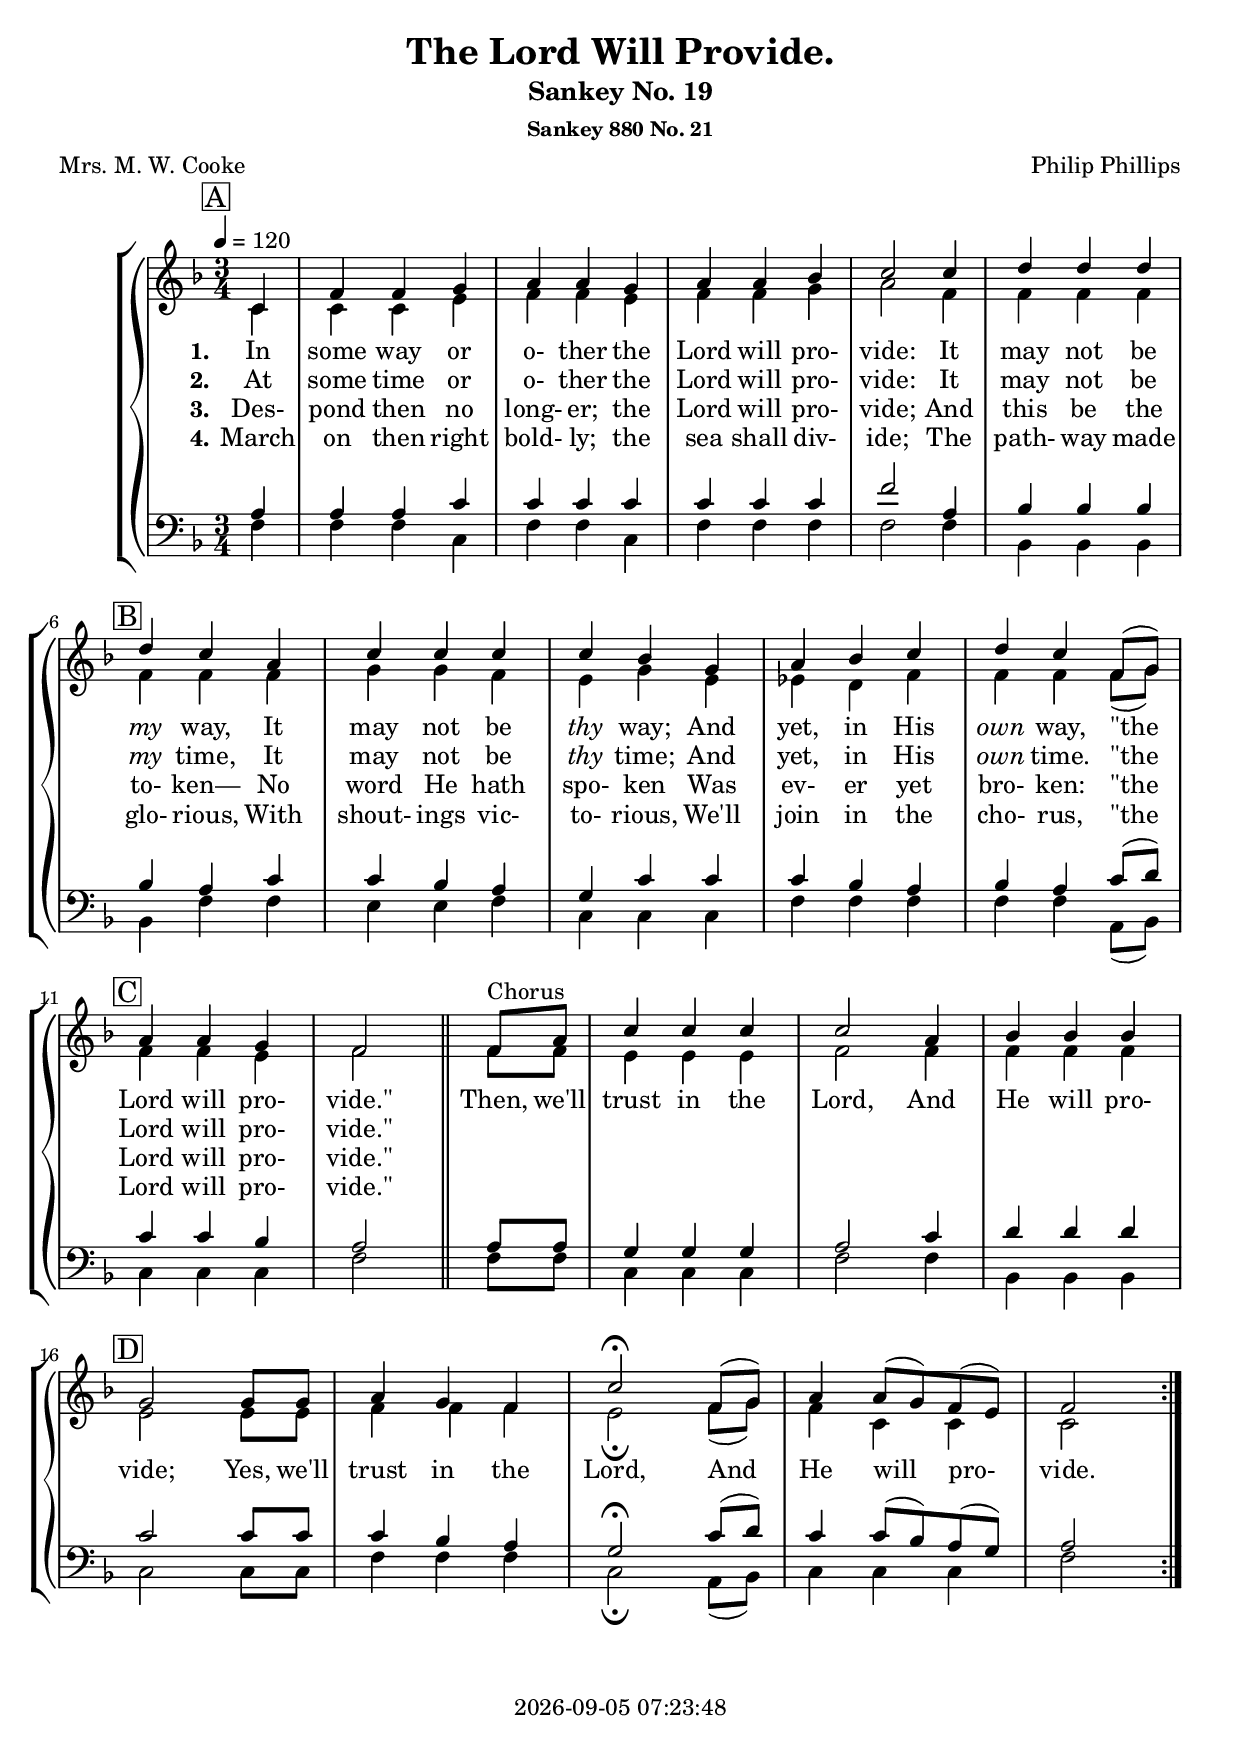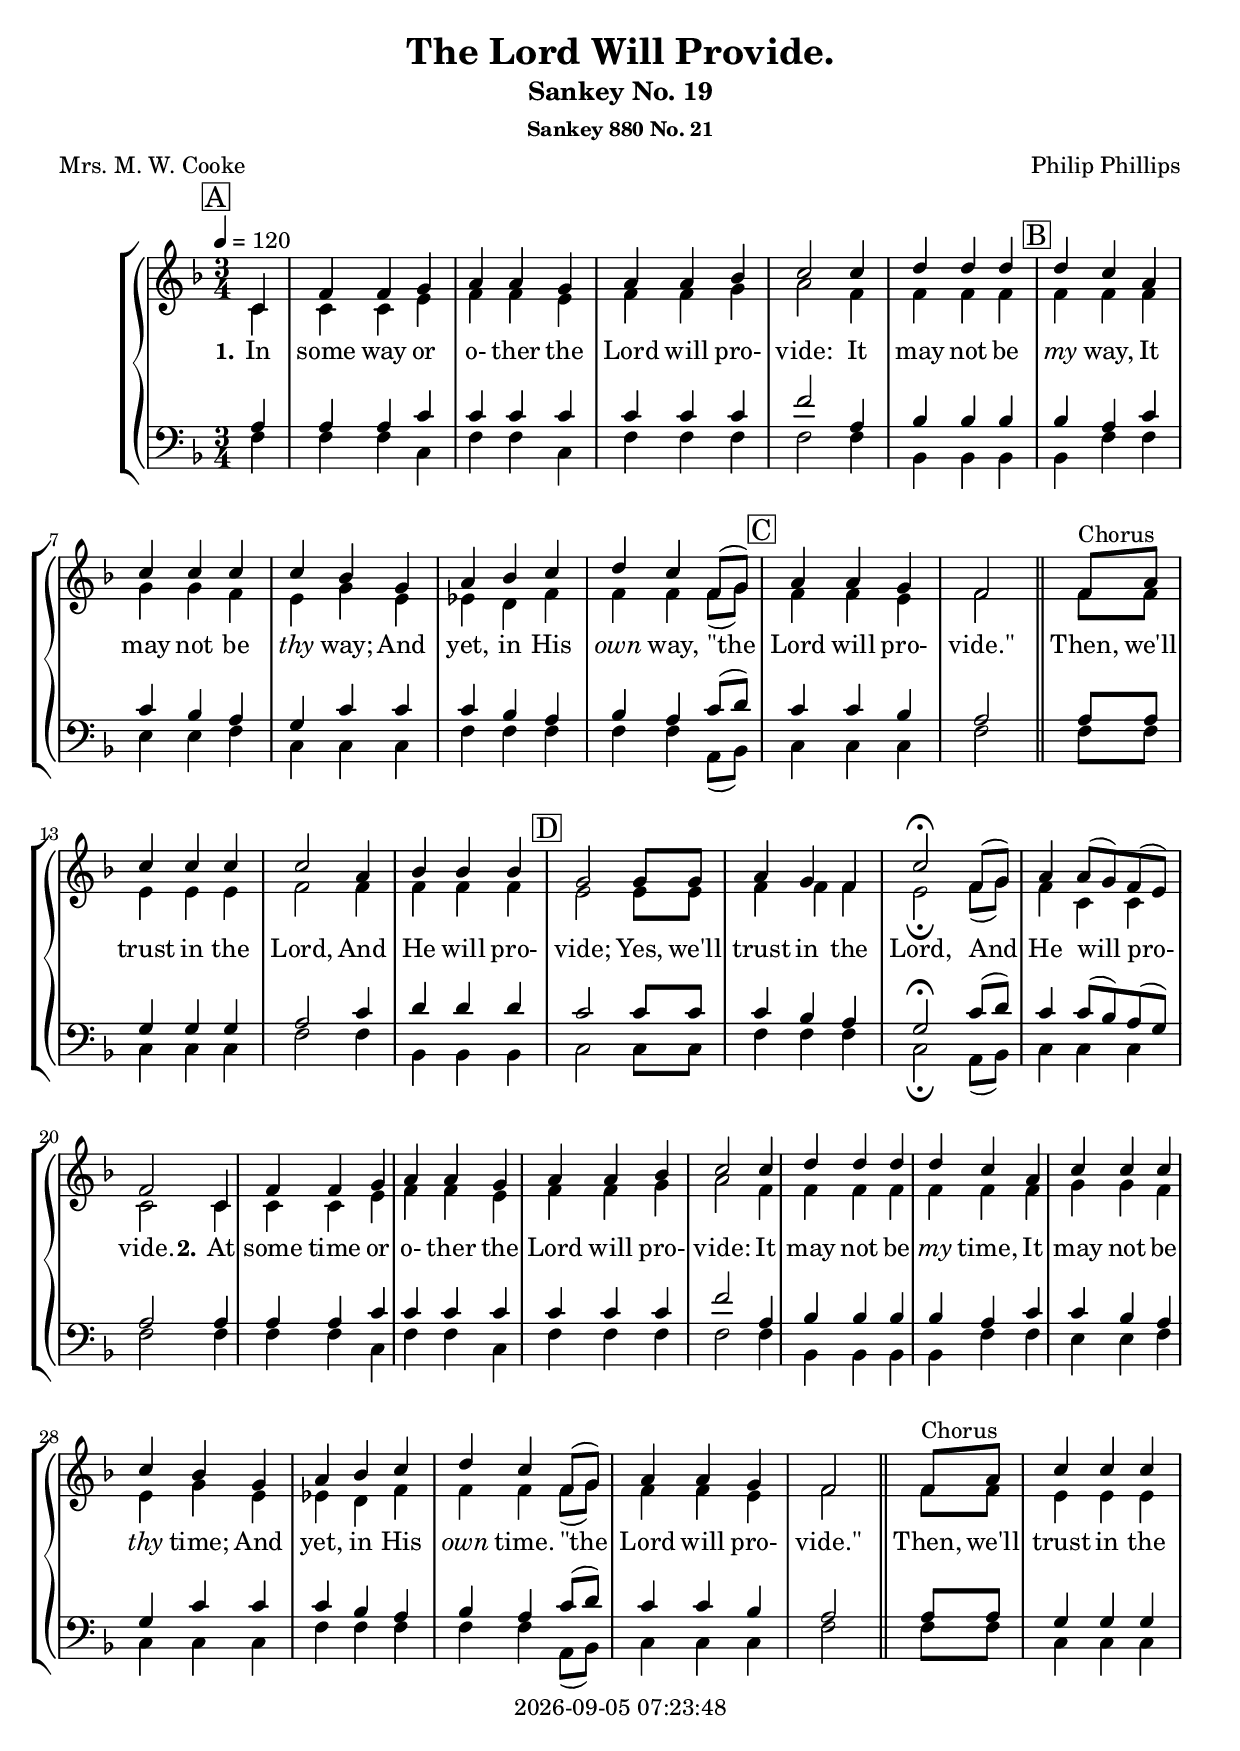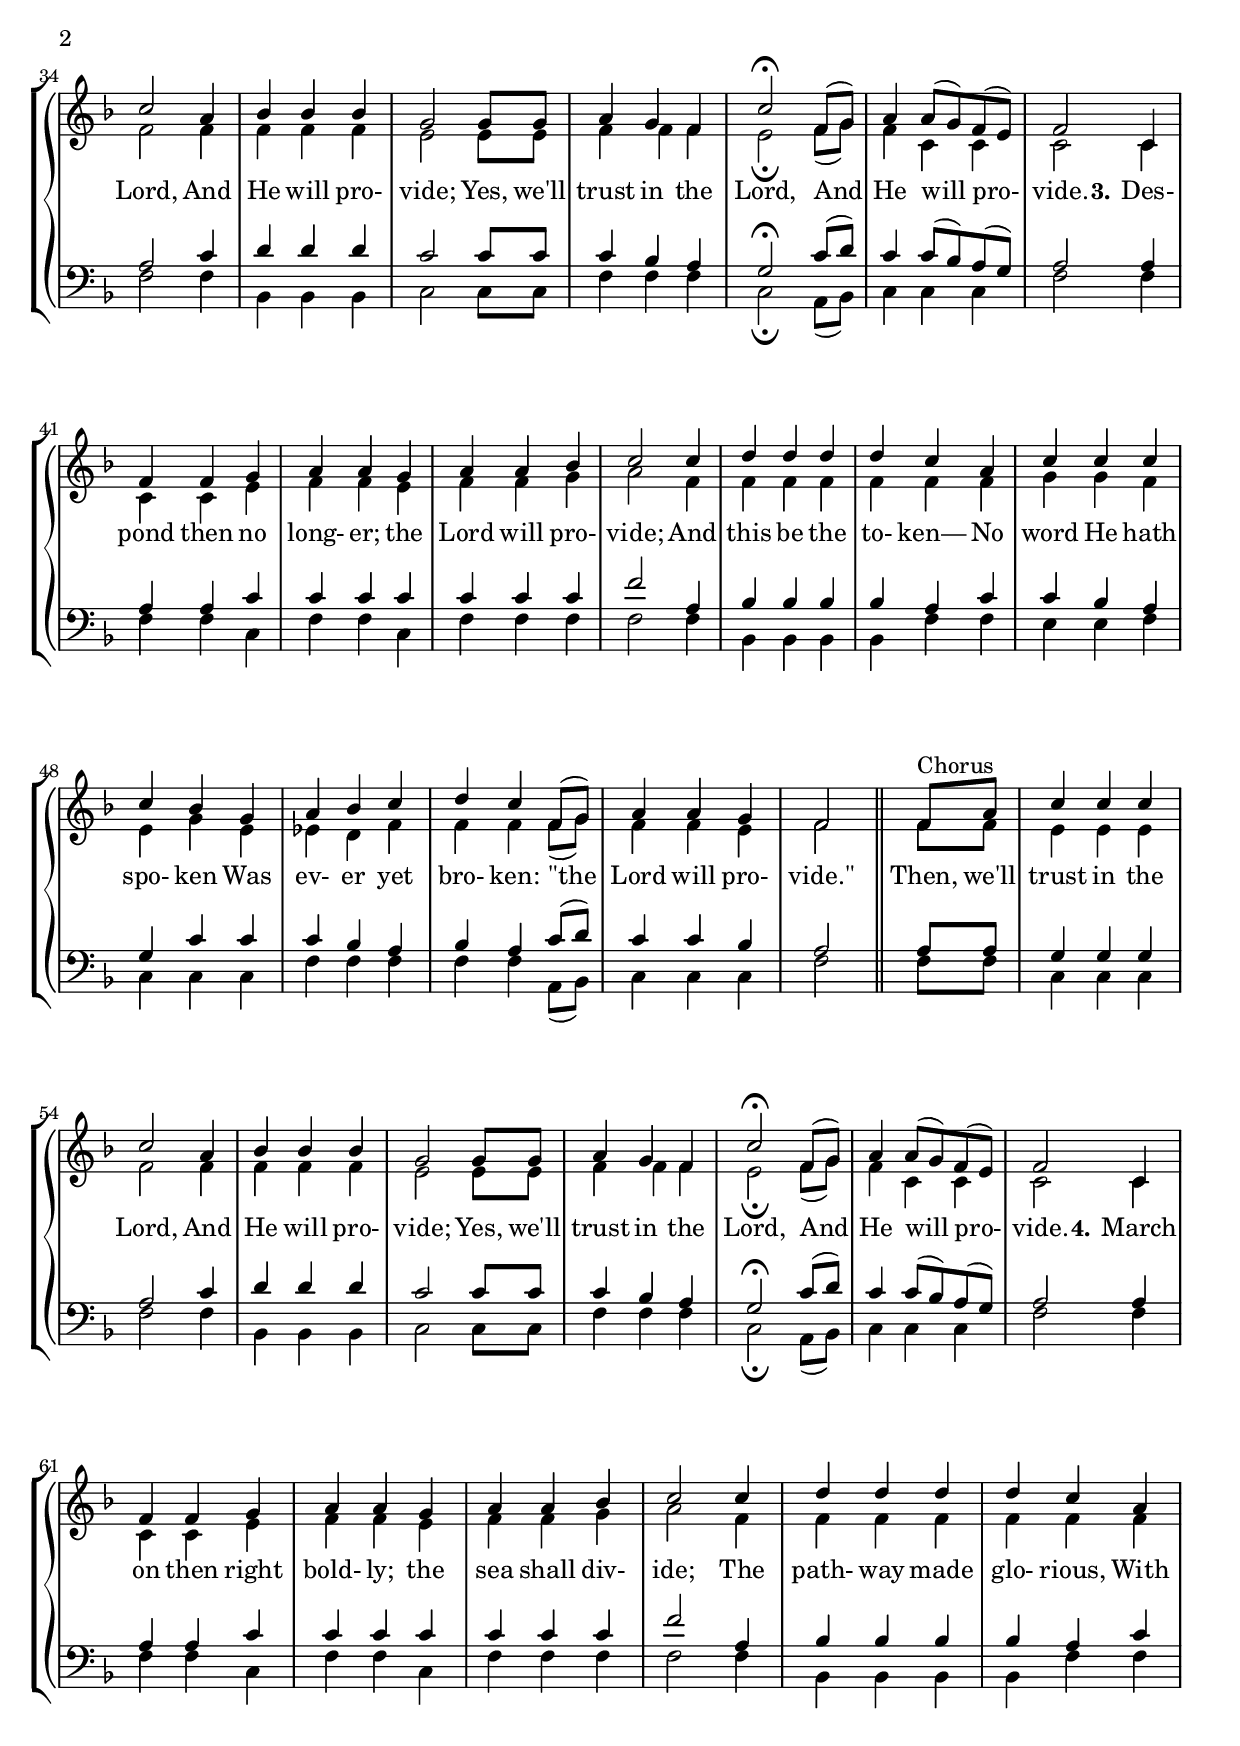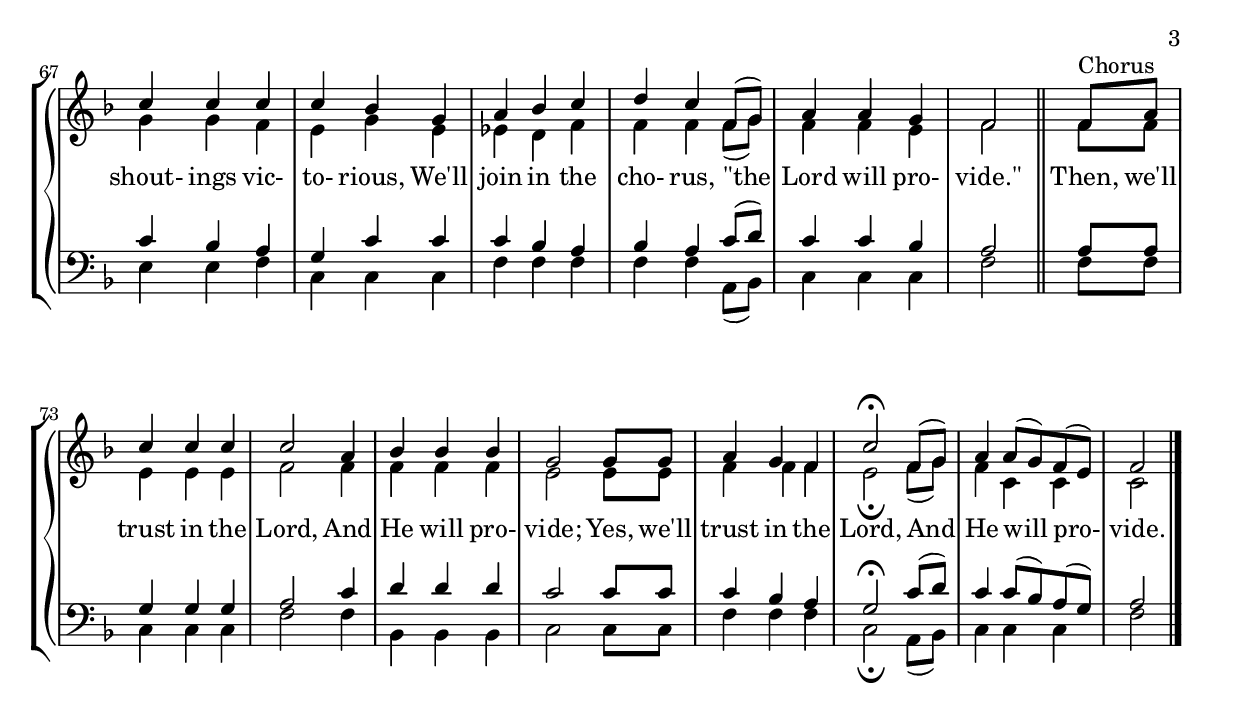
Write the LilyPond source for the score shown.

\version "2.20.2"

\include "articulate.ly"

today = #(strftime "%Y-%m-%d %H:%M:%S" (localtime (current-time)))

\header {
% centered at top
%  dedication  = "dedication"
  title       = "The Lord Will Provide."
  subtitle    = "Sankey No. 19"
  subsubtitle = "Sankey 880 No. 21"
%  instrument  = "instrument"
  
% arrangement of following lines:
%
%  poet    composer
%  meter   arranger
%  piece       opus

  composer    = "Philip Phillips"
%  arranger    = "arranger"
%  opus        = "opus"

  poet        = "Mrs. M. W. Cooke"
%  meter       = "meter"
%  piece       = "piece"

% centered at bottom
% tagline     = "tagline" % default lilypond version
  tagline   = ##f
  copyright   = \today
}

% #(set-global-staff-size 16)

global = {
  \key f \major
  \time 3/4
  \tempo 4=120
  \partial 4
}

RehearsalTrack = {
% \set Score.currentBarNumber = #5
% \mark \markup { \circle "1a" }
  \mark \markup { \box "A" } s4 s2.*5
  \mark \markup { \box "B" } s2.*5
  \mark \markup { \box "C" } s2.*5
  \mark \markup { \box "D" } s2.*4 s2
}

TempoTrack = {
  \tempo 4=120
  s4
  s2.*5
  s2.*5
  s2.*5
  s2. % D
  s2.
  \tempo 4=60 s2 \tempo 4=120 s4
  s2.
  s2
}

soprano = \relative c' {
  \global
  \repeat volta 4 {
    c4
    f4 f g
    a4 a g
    a4 a bes
    c2 4
    d4 d d
    d4 c a % B
    c4 c c
    c4 bes g
    a4 bes c
    d4 c f,8(g)
    a4 a g % C
    f2 \bar "||" f8^\markup{\upright Chorus} a
    c4 c c
    c2 a4
    bes4 bes bes
    g2 8 8 % D
    a4 g f
    c'2\fermata f,8(g)
    a4 a8(g) f(e)
    f2
  }
}

dynamicsWomen = {
  \override DynamicTextSpanner.style = #'none
}

alto = \relative c' {
  \global
  \repeat volta 4 {
    c4
    c4 c e
    f4 f e
    f4 f g
    a2 f4
    f4 f f
    f4 f f % B
    g4 g f
    e4 g e
    ees4 d f
    f4 f f8(g)
    f4 f e % C
    f2 \bar "||" f8 f
    e4 e e
    f2 f4
    f4 f f
    e2 e8 e % D
    f4 f f
    e2\fermata f8(g)
    f4 c c
    c2
  }
}

tenor = \relative c' {
  \global
  \repeat volta 4 {
    a4
    a4 a c
    c4 c c
    c4 c c
    f2 a,4
    bes4 bes bes
    bes4 a c % B
    c4 bes a
    g4 c c
    c4 bes a
    bes4 a c8(d)
    c4 c bes % C
    a2 \bar "||" 8 8
    g4 g g
    a2 c4
    d4 d d
    c2 8 8 % D
    c4 bes a
    g2\fermata c8(d)
    c4 c8(bes) a(g)
    a2
  }
}

dynamicsMen = {
  \override DynamicTextSpanner.style = #'none
}

bass= \relative c {
  \global
  \repeat volta 4 {
    f4
    f4 f c
    f4 f c
    f4 f f
    f2 4
    bes,4 bes bes
    bes4 f' f % B
    e4 e f
    c4 c c
    f4 f f
    f4 f a,8(bes)
    c4 c c % C
    f2 \bar "||" f8 f
    c4 c c
    f2 f4
    bes,4 bes bes
    c2 8 8 % D
    f4 f f
    c2\fermata a8(bes)
    c4 c c
    f2
  }
}

chorus = \lyricmode {
  Then, we'll trust in the Lord,
  And He will pro- vide;
  Yes, we'll trust in the Lord,
  And He will pro- vide.
}

wordsOne = \lyricmode {
  \set stanza = "1."
  In some way or o- ther the Lord will pro- vide:
  It may not be \markup{\italic my}  way,
  It may not be \markup{\italic thy} way;
  And yet, in His \markup{\italic own} way,
  "\"the" Lord will pro- "vide.\""
}
  
wordsTwo = \lyricmode {
  \set stanza = "2."
  At some time or o- ther the Lord will pro- vide:
  It may not be \markup{\italic my} time,
  It may not be \markup{\italic thy} time;
  And yet, in His \markup{\italic own} time.
  "\"the" Lord will pro- "vide.\""
}
  
wordsThree = \lyricmode {
  \set stanza = "3."
  Des- pond then no long- er; the Lord will pro- vide;
  And this be the to- ken—
  No word He hath spo- ken
  Was ev- er yet bro- ken:
  "\"the" Lord will pro- "vide.\""
}
  
wordsFour = \lyricmode {
  \set stanza = "4."
  March on then right bold- ly; the sea shall div- ide;
  The path- way made glo- rious,
  With shout- ings vic- to- rious,
  We'll join in the cho- rus,
  "\"the" Lord will pro- "vide.\""
}
  
wordsMidi = \lyricmode {
  \set stanza = "1."
  "\nIn " "some " "way " "or " o "ther " "the " "Lord " "will " pro "vide: "
  "\nIt " "may " "not " "be " "my " "way, "
  "\nIt " "may " "not " "be " "thy " "way; "
  "\nAnd " "yet, " "in " "His " "own " "way, "
  "\n\"the " "Lord " "will " pro "vide.\" "
  "\nThen, " "we'll " "trust " "in " "the " "Lord, "
  "\nAnd " "He " "will " pro "vide; "
  "\nYes, " "we'll " "trust " "in " "the " "Lord, "
  "\nAnd " "He " "will " pro "vide. "

  \set stanza = "2."
  "\nAt " "some " "time " "or " o "ther " "the " "Lord " "will " pro "vide: "
  "\nIt " "may " "not " "be " "my " "time, "
  "\nIt " "may " "not " "be " "thy " "time; "
  "\nAnd " "yet, " "in " "His " "own " "time. "
  "\n\"the " "Lord " "will " pro "vide.\" "
  "\nThen, " "we'll " "trust " "in " "the " "Lord, "
  "\nAnd " "He " "will " pro "vide; "
  "\nYes, " "we'll " "trust " "in " "the " "Lord, "
  "\nAnd " "He " "will " pro "vide. "

  \set stanza = "3."
  "\nDes" "pond " "then " "no " long "er; " "the " "Lord " "will " pro "vide; "
  "\nAnd " "this " "be " "the " to "ken— "
  "\nNo " "word " "He " "hath " spo "ken "
  "\nWas " ev "er " "yet " bro "ken: "
  "\n\"the " "Lord " "will " pro "vide.\" "
  "\nThen, " "we'll " "trust " "in " "the " "Lord, "
  "\nAnd " "He " "will " pro "vide; "
  "\nYes, " "we'll " "trust " "in " "the " "Lord, "
  "\nAnd " "He " "will " pro "vide. "

  \set stanza = "4."
  "\nMarch " "on " "then " "right " bold "ly; " "the " "sea " "shall " div "ide; "
  "\nThe " path "way " "made " glo "rious, "
  "\nWith " shout "ings " vic to "rious, "
  "\nWe'll " "join " "in " "the " cho "rus, "
  "\n\"the " "Lord " "will " pro "vide.\" "
  "\nThen, " "we'll " "trust " "in " "the " "Lord, "
  "\nAnd " "He " "will " pro "vide; "
  "\nYes, " "we'll " "trust " "in " "the " "Lord, "
  "\nAnd " "He " "will " pro "vide. "
}
  
\book {
  \bookOutputSuffix "repeat"
  \score {
    \context GrandStaff <<
      <<
        \new ChoirStaff <<
                                  % Joint soprano/alto staff
          \new Dynamics \dynamicsWomen
          \new Staff <<
            \new Voice \RehearsalTrack
            \new Voice = "soprano" { \voiceOne \soprano }
            \new Voice = "alto"    { \voiceTwo \alto    }
            \new Lyrics \lyricsto "soprano" { \wordsOne \chorus }
            \new Lyrics \lyricsto "soprano" \wordsTwo
            \new Lyrics \lyricsto "soprano" \wordsThree
            \new Lyrics \lyricsto "soprano" \wordsFour
          >>
                                  % Joint tenor/bass staff
          \new Dynamics \dynamicsMen
          \new Staff <<
            \clef "bass"
            \new Voice = "tenor" { \voiceOne \tenor }
            \new Voice = "bass"  { \voiceTwo \bass  }
          >>
        >>
      >>
    >>
    \layout {
      indent = 1.5\cm
      \context {
        \Staff \RemoveAllEmptyStaves
      }
    }
  }
}
  
\book {
  \bookOutputSuffix "single"
  \score {
    \unfoldRepeats
    <<
    \context GrandStaff <<
      <<
        \new ChoirStaff <<
                                  % Joint soprano/alto staff
          \new Dynamics \dynamicsWomen
          \new Staff <<
            \new Voice \RehearsalTrack
            \new Voice = "soprano" { \voiceOne \soprano  \bar "|." }
            \new Voice = "alto"    { \voiceTwo \alto    }
            \new Lyrics \lyricsto "soprano" { \wordsOne   \chorus
                                              \wordsTwo   \chorus
                                              \wordsThree \chorus
                                              \wordsFour  \chorus
                                            }
          >>
                                  % Joint tenor/bass staff
          \new Dynamics \dynamicsMen
          \new Staff <<
            \clef "bass"
            \new Voice = "tenor" { \voiceOne \tenor }
            \new Voice = "bass"  { \voiceTwo \bass  }
          >>
        >>
        >>
      >>
    >>
    \layout {
      indent = 1.5\cm
      \context {
        \Staff \RemoveAllEmptyStaves
      }
    }
  }
}
  
\book {
  \bookOutputSuffix "midi"
  \score {
    \unfoldRepeats
%    \articulate
    <<
    \context GrandStaff <<
      <<
        \new ChoirStaff <<
                                  % Joint soprano/alto staff
          \new Dynamics \dynamicsWomen
          \new Staff <<
            \new Voice \TempoTrack
            \new Voice = "soprano" { \voiceOne \soprano }
            \new Voice = "alto"    { \voiceTwo \alto    }
            \new Lyrics \lyricsto "soprano" \wordsMidi
          >>
                                  % Joint tenor/bass staff
          \new Dynamics \dynamicsMen
          \new Staff <<
            \clef "bass"
            \new Voice = "tenor" { \voiceOne \tenor }
            \new Voice = "bass"  { \voiceTwo \bass  }
          >>
        >>
      >>
    >>
  >>
    \midi {}
  }
}
